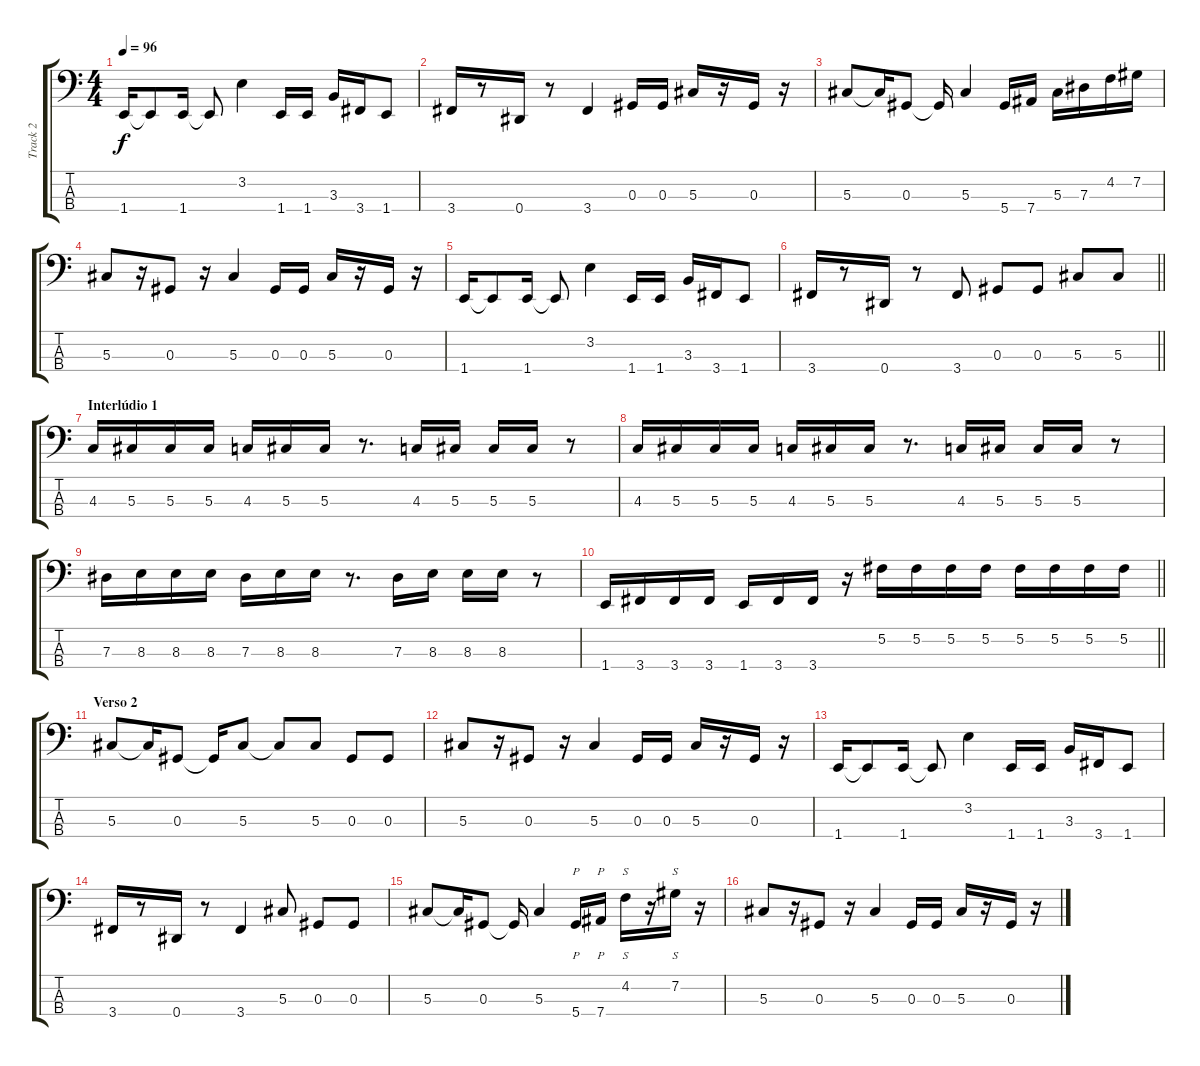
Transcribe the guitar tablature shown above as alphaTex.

\track ("Track 2" "Track 2") {instrument electricbassfinger}
\staff {score tabs}
\tuning (Gb2 Db2 Ab1 Eb1) {hide}
\ts (4 4)
\tempo 96
\clef f4
\ks c
1.4.16{dy f} 1.4{t}.8 1.4.16 1.4{t}.8 3.2.4 1.4.16 1.4.16 3.3.16 3.4.16 1.4.8 |
3.4.16 r.8 0.4.16 r.8 3.4.4 0.3.16 0.3.16 5.3.16 r.16 0.3.16 r.16 |
5.3.8 5.3{t}.16 0.3.8 0.3{t}.16 5.3.4 5.4.16 7.4.16 5.3.16 7.3.16 4.2.16 7.2.16 |
5.3.8 r.16 0.3.8 r.16 5.3.4 0.3.16 0.3.16 5.3.16 r.16 0.3.16 r.16 |
1.4.16 1.4{t}.8 1.4.16 1.4{t}.8 3.2.4 1.4.16 1.4.16 3.3.16 3.4.16 1.4.8 |
\barLineRight lightlight
3.4.16 r.8 0.4.16 r.8 3.4.8 0.3.8 0.3.8 5.3.8 5.3.8 |
\section ("" "Interlúdio 1")
4.3.16 5.3.16 5.3.16 5.3.16 4.3.16 5.3.16 5.3.16 r.8{d} 4.3.16 5.3.16 5.3.16 5.3.16 r.8 |
4.3.16 5.3.16 5.3.16 5.3.16 4.3.16 5.3.16 5.3.16 r.8{d} 4.3.16 5.3.16 5.3.16 5.3.16 r.8 |
7.3.16 8.3.16 8.3.16 8.3.16 7.3.16 8.3.16 8.3.16 r.8{d} 7.3.16 8.3.16 8.3.16 8.3.16 r.8 |
\barLineRight lightlight
1.4.16 3.4.16 3.4.16 3.4.16 1.4.16 3.4.16 3.4.16 r.16 5.2.16 5.2.16 5.2.16 5.2.16 5.2.16 5.2.16 5.2.16 5.2.16 |
\section ("" "Verso 2")
5.3.8 5.3{t}.16 0.3.8 0.3{t}.16 5.3.8 5.3{t}.8 5.3.8 0.3.8 0.3.8 |
5.3.8 r.16 0.3.8 r.16 5.3.4 0.3.16 0.3.16 5.3.16 r.16 0.3.16 r.16 |
1.4.16 1.4{t}.8 1.4.16 1.4{t}.8 3.2.4 1.4.16 1.4.16 3.3.16 3.4.16 1.4.8 |
3.4.16 r.8 0.4.16 r.8 3.4.4 5.3.8 0.3.8 0.3.8 |
5.3.8 5.3{t}.16 0.3.8 0.3{t}.16 5.3.4 5.4.16{p instrument slapbass1} 7.4.16{p} 4.2.16{s} r.16 7.2.16{s} r.16 |
5.3.8{instrument electricbassfinger} r.16 0.3.8 r.16 5.3.4 0.3.16 0.3.16 5.3.16 r.16 0.3.16 r.16
